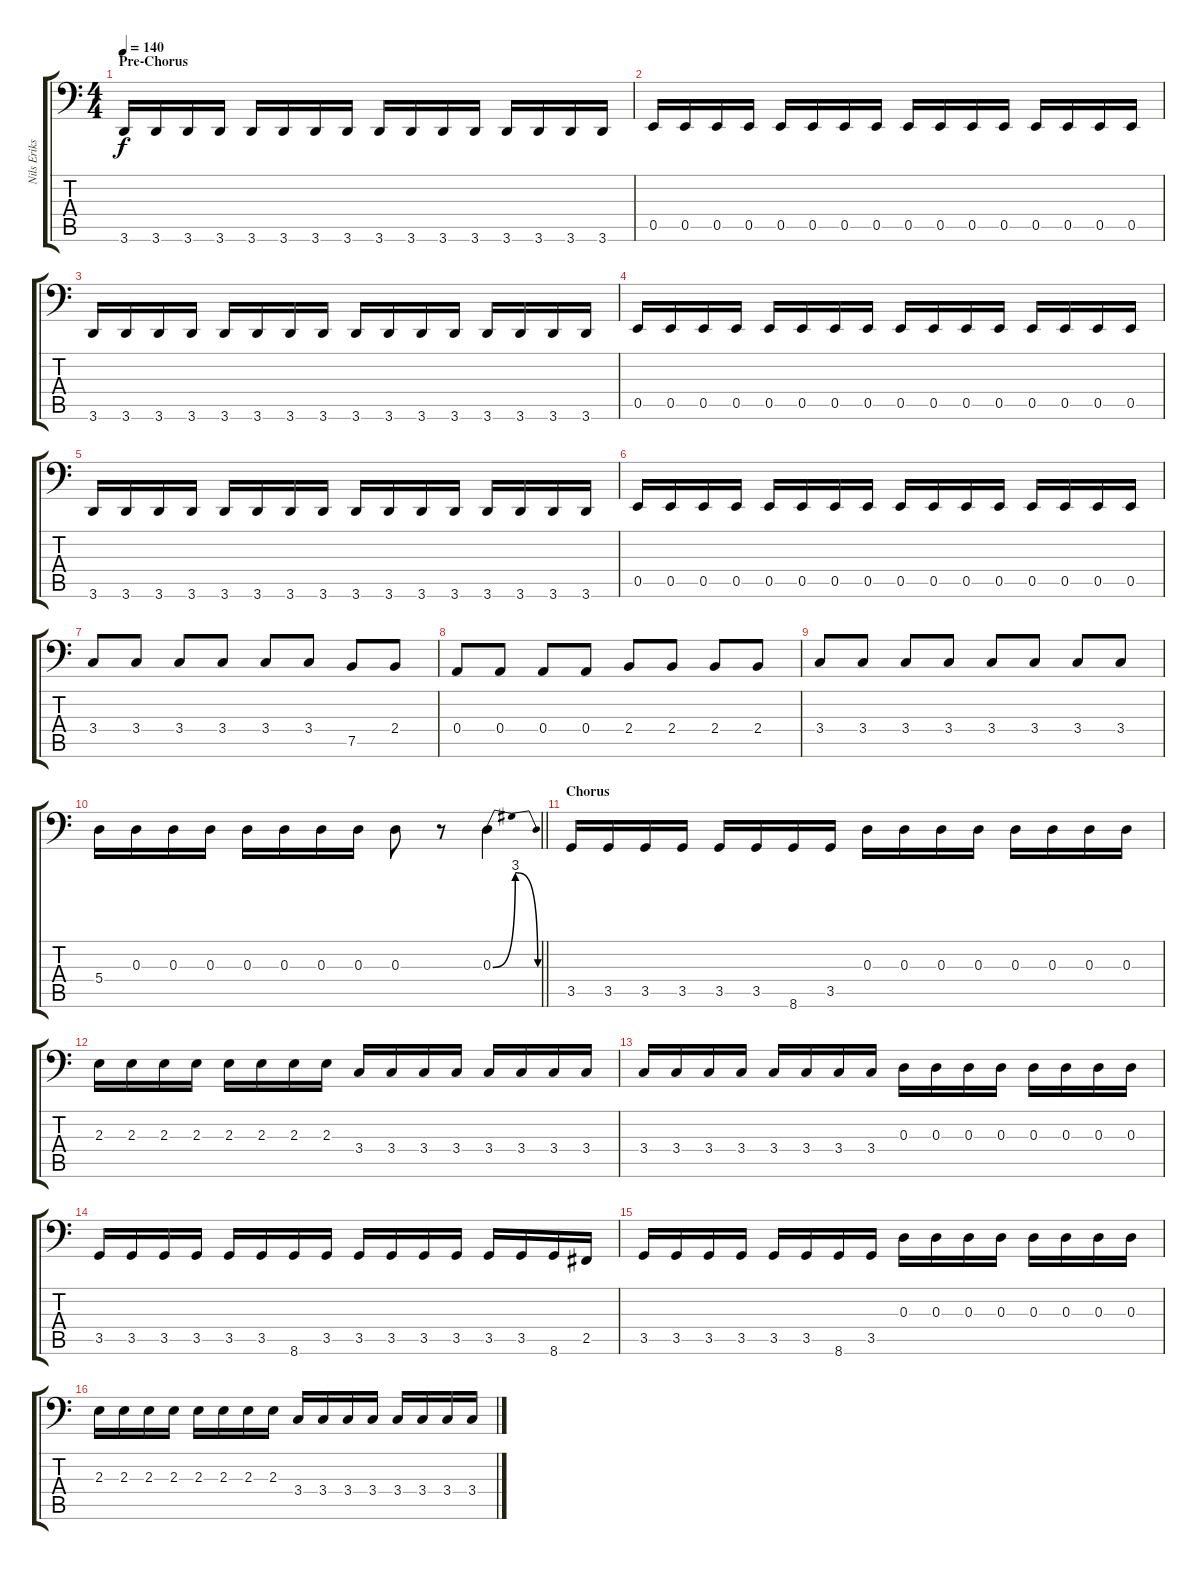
\track ("Nils Eriksson" "Nils Eriks") {instrument electricbassfinger}
\staff {score tabs}
\tuning (C3 G2 D2 A1 E1 B0) {hide}
\ts (4 4)
\section ("" "Pre-Chorus")
\tempo 140
\clef f4
\ks c
3.6.16{dy f} 3.6.16 3.6.16 3.6.16 3.6.16 3.6.16 3.6.16 3.6.16 3.6.16 3.6.16 3.6.16 3.6.16 3.6.16 3.6.16 3.6.16 3.6.16 |
0.5.16 0.5.16 0.5.16 0.5.16 0.5.16 0.5.16 0.5.16 0.5.16 0.5.16 0.5.16 0.5.16 0.5.16 0.5.16 0.5.16 0.5.16 0.5.16 |
3.6.16 3.6.16 3.6.16 3.6.16 3.6.16 3.6.16 3.6.16 3.6.16 3.6.16 3.6.16 3.6.16 3.6.16 3.6.16 3.6.16 3.6.16 3.6.16 |
0.5.16 0.5.16 0.5.16 0.5.16 0.5.16 0.5.16 0.5.16 0.5.16 0.5.16 0.5.16 0.5.16 0.5.16 0.5.16 0.5.16 0.5.16 0.5.16 |
3.6.16 3.6.16 3.6.16 3.6.16 3.6.16 3.6.16 3.6.16 3.6.16 3.6.16 3.6.16 3.6.16 3.6.16 3.6.16 3.6.16 3.6.16 3.6.16 |
0.5.16 0.5.16 0.5.16 0.5.16 0.5.16 0.5.16 0.5.16 0.5.16 0.5.16 0.5.16 0.5.16 0.5.16 0.5.16 0.5.16 0.5.16 0.5.16 |
3.4.8 3.4.8 3.4.8 3.4.8 3.4.8 3.4.8 7.5.8 2.4.8 |
0.4.8 0.4.8 0.4.8 0.4.8 2.4.8 2.4.8 2.4.8 2.4.8 |
3.4.8 3.4.8 3.4.8 3.4.8 3.4.8 3.4.8 3.4.8 3.4.8 |
\barLineRight lightlight
5.4.16 0.3.16 0.3.16 0.3.16 0.3.16 0.3.16 0.3.16 0.3.16 0.3.8 r.8 0.3{be (bendrelease 0 0 24 12 24 12 60 0)}.4 |
\section ("" "Chorus")
3.5.16 3.5.16 3.5.16 3.5.16 3.5.16 3.5.16 8.6.16 3.5.16 0.3.16 0.3.16 0.3.16 0.3.16 0.3.16 0.3.16 0.3.16 0.3.16 |
2.3.16 2.3.16 2.3.16 2.3.16 2.3.16 2.3.16 2.3.16 2.3.16 3.4.16 3.4.16 3.4.16 3.4.16 3.4.16 3.4.16 3.4.16 3.4.16 |
3.4.16 3.4.16 3.4.16 3.4.16 3.4.16 3.4.16 3.4.16 3.4.16 0.3.16 0.3.16 0.3.16 0.3.16 0.3.16 0.3.16 0.3.16 0.3.16 |
3.5.16 3.5.16 3.5.16 3.5.16 3.5.16 3.5.16 8.6.16 3.5.16 3.5.16 3.5.16 3.5.16 3.5.16 3.5.16 3.5.16 8.6.16 2.5.16 |
3.5.16 3.5.16 3.5.16 3.5.16 3.5.16 3.5.16 8.6.16 3.5.16 0.3.16 0.3.16 0.3.16 0.3.16 0.3.16 0.3.16 0.3.16 0.3.16 |
2.3.16 2.3.16 2.3.16 2.3.16 2.3.16 2.3.16 2.3.16 2.3.16 3.4.16 3.4.16 3.4.16 3.4.16 3.4.16 3.4.16 3.4.16 3.4.16
